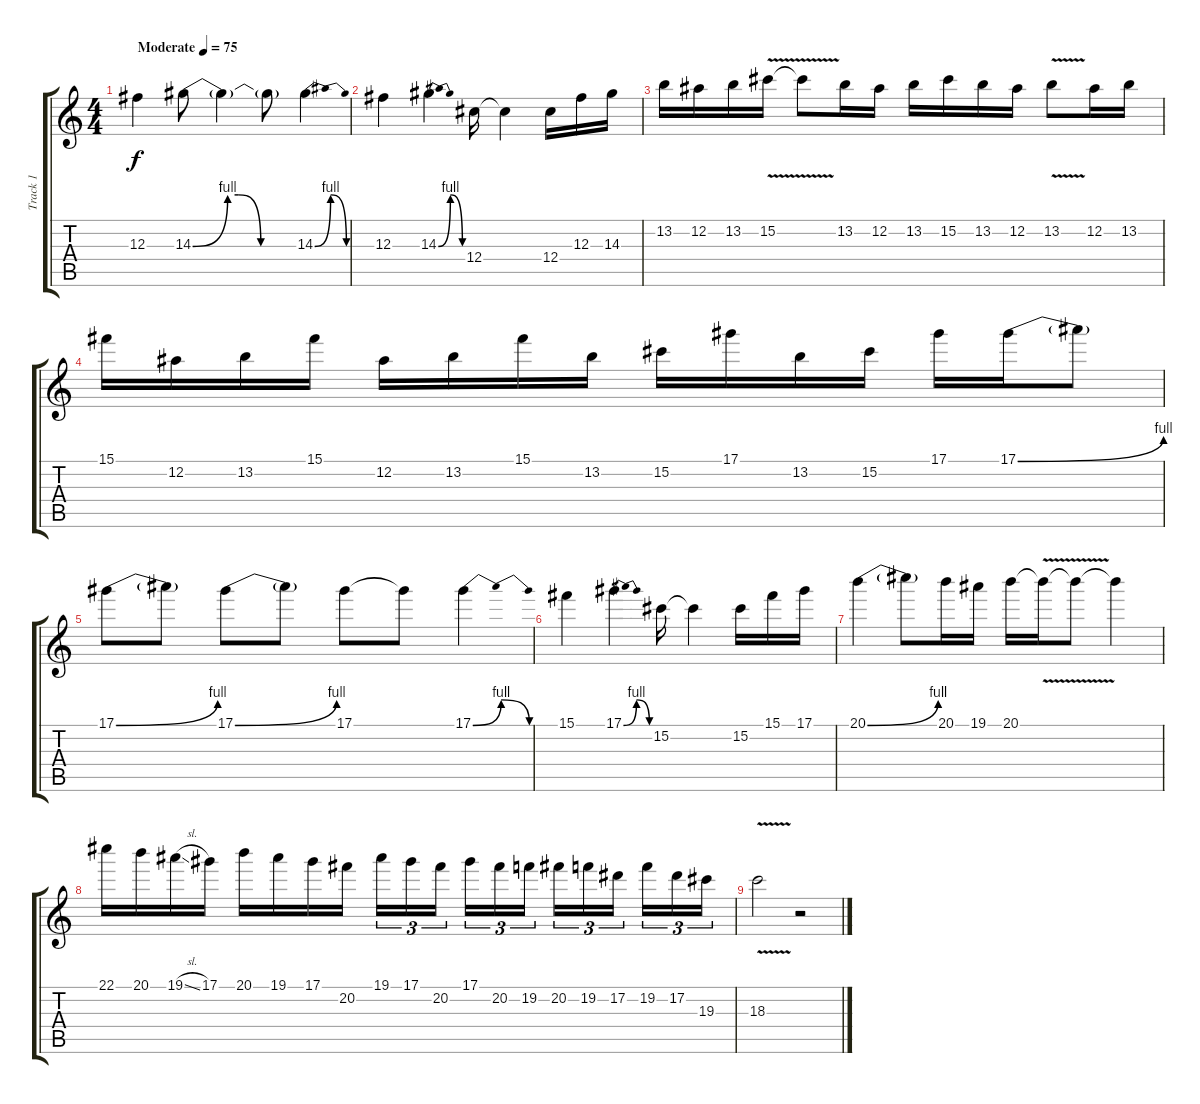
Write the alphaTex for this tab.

\track ("Track 1" "Track 1") {instrument distortionguitar}
\staff {score tabs}
\tuning (Eb4 Bb3 Gb3 Db3 Ab2 Eb2) {hide}
\ts (4 4)
\tempo (75 "Moderate")
\clef g2
\ks c
12.3.4{dy f instrument distortionguitar} 14.3{be (custom 0 0 20 4 26 4 39 0 60 0)}.8 14.3{t}.4 14.3{t}.8 14.3{be (bendrelease 0 0 19 4 29 4 60 0)}.4 |
12.3.4 14.3{be (bendrelease 0 0 19 4 29 4 60 0)}.4 12.4.16 12.4{t}.4 12.4.16 12.3.16 14.3.16 |
13.2.16 12.2.16 13.2.16 15.2{v}.16 15.2{t}.8 13.2.16 12.2.16 13.2.16 15.2.16 13.2.16 12.2.16 13.2{v}.8 12.2.16 13.2.16 |
15.1.16 12.2.16 13.2.16 15.1.16 12.2.16 13.2.16 15.1.16 13.2.16 15.2.16 17.1.16 13.2.16 15.2.16 17.1.16 17.1{be (bend 0 0 60 4)}.16 17.1{t}.8 |
17.1{be (bend 0 0 60 4)}.8 17.1{t}.8 17.1{be (bend 0 0 60 4)}.8 17.1{t}.8 17.1.8 17.1{t}.8 17.1{be (bendrelease 0 0 24 4 35 4 60 0)}.4 |
15.1.4 17.1{be (bendrelease 0 0 24 4 35 4 60 0)}.4 15.2.16 15.2{t}.4 15.2.16 15.1.16 17.1.16 |
20.1{be (bend 0 0 60 4)}.4 20.1{t}.8 20.1.16 19.1.16 20.1.16 20.1{v t}.16 20.1{t}.8 20.1{t}.4 |
22.1.16 20.1.16 19.1{sl}.16 17.1.16 20.1.16 19.1.16 17.1.16 20.2.16 19.1.16{tu (3 2)} 17.1.16{tu (3 2)} 20.2.16{tu (3 2) beam splitsecondary} 17.1.16{tu (3 2)} 20.2.16{tu (3 2)} 19.2.16{tu (3 2)} 20.2.16{tu (3 2)} 19.2.16{tu (3 2)} 17.2.16{tu (3 2) beam splitsecondary} 19.2.16{tu (3 2)} 17.2.16{tu (3 2)} 19.3.16{tu (3 2)} |
18.3{v}.2 r.2
